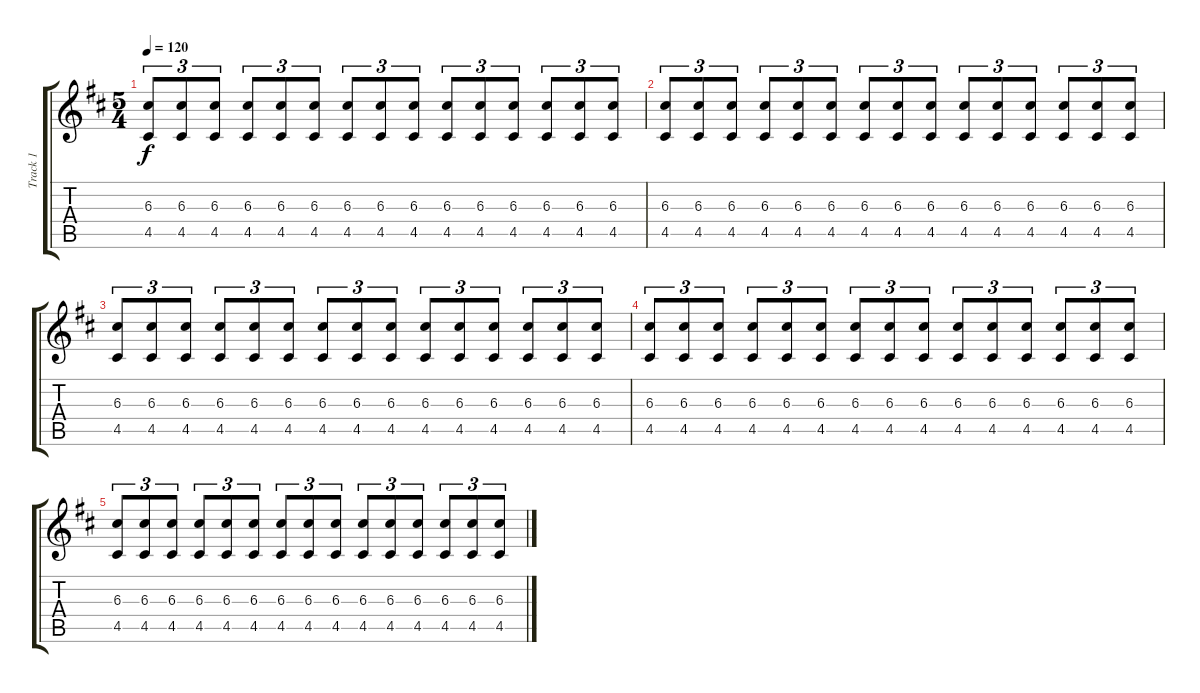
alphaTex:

\track ("Track 1" "Track 1") {instrument distortionguitar}
\staff {score tabs}
\tuning (E4 B3 G3 D3 A2 E2) {hide}
\ts (5 4)
\tempo 120
\clef g2
\ks bminor
(6.3 4.5).8{tu (3 2) dy f} (6.3 4.5).8{tu (3 2)} (6.3 4.5).8{tu (3 2)} (6.3 4.5).8{tu (3 2)} (6.3 4.5).8{tu (3 2)} (6.3 4.5).8{tu (3 2)} (6.3 4.5).8{tu (3 2)} (6.3 4.5).8{tu (3 2)} (6.3 4.5).8{tu (3 2)} (6.3 4.5).8{tu (3 2)} (6.3 4.5).8{tu (3 2)} (6.3 4.5).8{tu (3 2)} (6.3 4.5).8{tu (3 2)} (6.3 4.5).8{tu (3 2)} (6.3 4.5).8{tu (3 2)} |
(6.3 4.5).8{tu (3 2)} (6.3 4.5).8{tu (3 2)} (6.3 4.5).8{tu (3 2)} (6.3 4.5).8{tu (3 2)} (6.3 4.5).8{tu (3 2)} (6.3 4.5).8{tu (3 2)} (6.3 4.5).8{tu (3 2)} (6.3 4.5).8{tu (3 2)} (6.3 4.5).8{tu (3 2)} (6.3 4.5).8{tu (3 2)} (6.3 4.5).8{tu (3 2)} (6.3 4.5).8{tu (3 2)} (6.3 4.5).8{tu (3 2)} (6.3 4.5).8{tu (3 2)} (6.3 4.5).8{tu (3 2)} |
(6.3 4.5).8{tu (3 2)} (6.3 4.5).8{tu (3 2)} (6.3 4.5).8{tu (3 2)} (6.3 4.5).8{tu (3 2)} (6.3 4.5).8{tu (3 2)} (6.3 4.5).8{tu (3 2)} (6.3 4.5).8{tu (3 2)} (6.3 4.5).8{tu (3 2)} (6.3 4.5).8{tu (3 2)} (6.3 4.5).8{tu (3 2)} (6.3 4.5).8{tu (3 2)} (6.3 4.5).8{tu (3 2)} (6.3 4.5).8{tu (3 2)} (6.3 4.5).8{tu (3 2)} (6.3 4.5).8{tu (3 2)} |
(6.3 4.5).8{tu (3 2)} (6.3 4.5).8{tu (3 2)} (6.3 4.5).8{tu (3 2)} (6.3 4.5).8{tu (3 2)} (6.3 4.5).8{tu (3 2)} (6.3 4.5).8{tu (3 2)} (6.3 4.5).8{tu (3 2)} (6.3 4.5).8{tu (3 2)} (6.3 4.5).8{tu (3 2)} (6.3 4.5).8{tu (3 2)} (6.3 4.5).8{tu (3 2)} (6.3 4.5).8{tu (3 2)} (6.3 4.5).8{tu (3 2)} (6.3 4.5).8{tu (3 2)} (6.3 4.5).8{tu (3 2)} |
(6.3 4.5).8{tu (3 2)} (6.3 4.5).8{tu (3 2)} (6.3 4.5).8{tu (3 2)} (6.3 4.5).8{tu (3 2)} (6.3 4.5).8{tu (3 2)} (6.3 4.5).8{tu (3 2)} (6.3 4.5).8{tu (3 2)} (6.3 4.5).8{tu (3 2)} (6.3 4.5).8{tu (3 2)} (6.3 4.5).8{tu (3 2)} (6.3 4.5).8{tu (3 2)} (6.3 4.5).8{tu (3 2)} (6.3 4.5).8{tu (3 2)} (6.3 4.5).8{tu (3 2)} (6.3 4.5).8{tu (3 2)}
